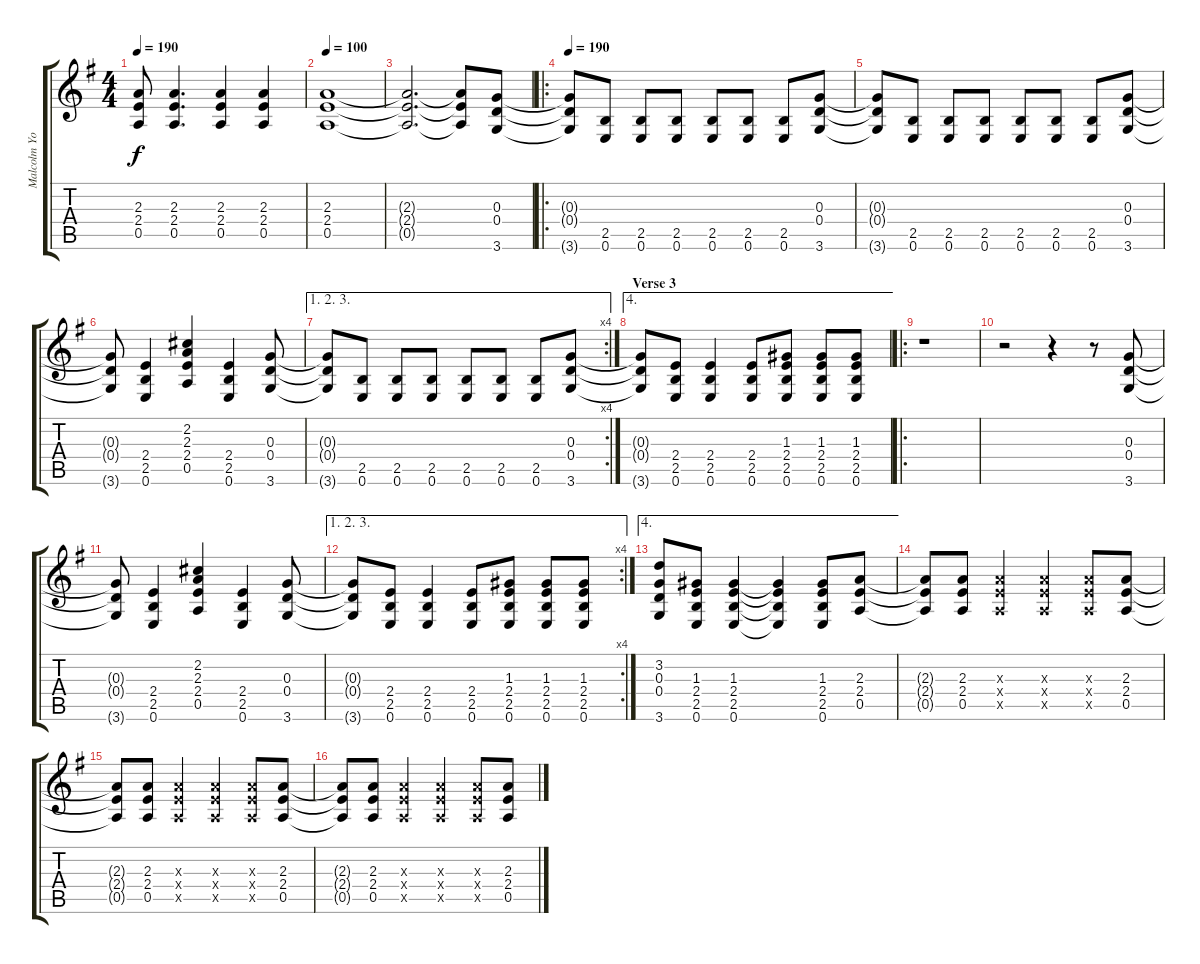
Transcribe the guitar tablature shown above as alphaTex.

\track ("Malcolm Young (Rhythm Guitar)" "Malcolm Yo") {instrument overdrivenguitar}
\staff {score tabs}
\tuning (E4 B3 G3 D3 A2 E2) {hide}
\ts (4 4)
\tempo 190
\clef g2
\ks g
(2.3{t} 2.4{t} 0.5{t}).8{dy f} (2.3 2.4 0.5).4{d} (2.3 2.4 0.5).4 (2.3 2.4 0.5).4 |
\tempo 100
(2.3 2.4 0.5).1 |
(2.3{t} 2.4{t} 0.5{t}).2{d} (2.3{t} 2.4{t} 0.5{t}).8 (0.3 0.4 3.6).8 |
\ro
\tempo 190
(0.3{t} 0.4{t} 3.6{t}).8 (2.5 0.6).8 (2.5 0.6).8 (2.5 0.6).8 (2.5 0.6).8 (2.5 0.6).8 (2.5 0.6).8 (0.3 0.4 3.6).8 |
(0.3{t} 0.4{t} 3.6{t}).8 (2.5 0.6).8 (2.5 0.6).8 (2.5 0.6).8 (2.5 0.6).8 (2.5 0.6).8 (2.5 0.6).8 (0.3 0.4 3.6).8 |
(0.3{t} 0.4{t} 3.6{t}).8 (2.4 2.5 0.6).4 (2.2 2.3 2.4 0.5).4 (2.4 2.5 0.6).4 (0.3 0.4 3.6).8 |
\ae (1 2 3)
\rc 4
(0.3{t} 0.4{t} 3.6{t}).8 (2.5 0.6).8 (2.5 0.6).8 (2.5 0.6).8 (2.5 0.6).8 (2.5 0.6).8 (2.5 0.6).8 (0.3 0.4 3.6).8 |
\ae 4
\section ("" "Verse 3")
(0.3{t} 0.4{t} 3.6{t}).8 (2.4 2.5 0.6).8 (2.4 2.5 0.6).4 (2.4 2.5 0.6).8 (1.3 2.4 2.5 0.6).8 (1.3 2.4 2.5 0.6).8 (1.3 2.4 2.5 0.6).8 |
\ro
r.1 |
r.2 r.4 r.8 (0.3 0.4 3.6).8 |
(0.3{t} 0.4{t} 3.6{t}).8 (2.4 2.5 0.6).4 (2.2 2.3 2.4 0.5).4 (2.4 2.5 0.6).4 (0.3 0.4 3.6).8 |
\ae (1 2 3)
\rc 4
(0.3{t} 0.4{t} 3.6{t}).8 (2.4 2.5 0.6).8 (2.4 2.5 0.6).4 (2.4 2.5 0.6).8 (1.3 2.4 2.5 0.6).8 (1.3 2.4 2.5 0.6).8 (1.3 2.4 2.5 0.6).8 |
\ae 4
(3.2 0.3 0.4 3.6).8 (1.3 2.4 2.5 0.6).8 (1.3 2.4 2.5 0.6).4 (1.3{t} 2.4{t} 2.5{t} 0.6{t}).4 (1.3 2.4 2.5 0.6).8 (2.3 2.4 0.5).8 |
(2.3{t} 2.4{t} 0.5{t}).8 (2.3 2.4 0.5).8 (2.3{x} 2.4{x} 0.5{x}).4 (2.3{x} 2.4{x} 0.5{x}).4 (2.3{x} 2.4{x} 0.5{x}).8 (2.3 2.4 0.5).8 |
(2.3{t} 2.4{t} 0.5{t}).8 (2.3 2.4 0.5).8 (2.3{x} 2.4{x} 0.5{x}).4 (2.3{x} 2.4{x} 0.5{x}).4 (2.3{x} 2.4{x} 0.5{x}).8 (2.3 2.4 0.5).8 |
(2.3{t} 2.4{t} 0.5{t}).8 (2.3 2.4 0.5).8 (2.3{x} 2.4{x} 0.5{x}).4 (2.3{x} 2.4{x} 0.5{x}).4 (2.3{x} 2.4{x} 0.5{x}).8 (2.3 2.4 0.5).8
